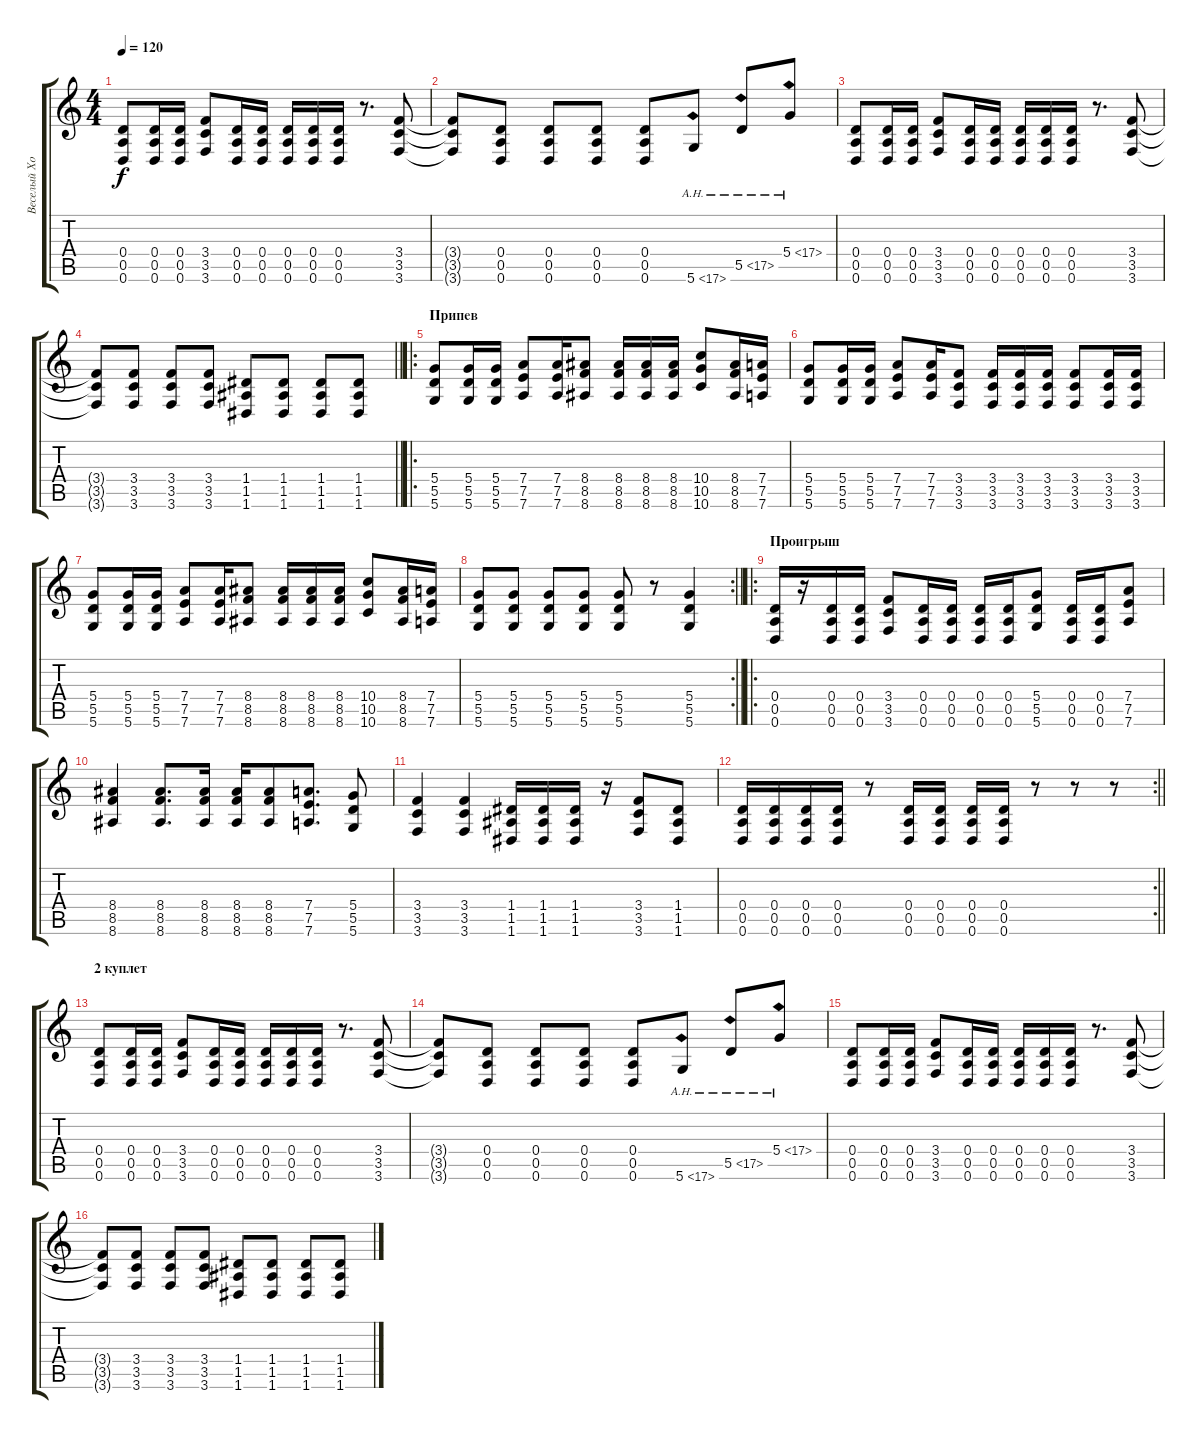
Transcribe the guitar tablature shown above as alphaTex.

\track ("Веселый Хобит" "Веселый Хо") {instrument overdrivenguitar}
\staff {score tabs}
\tuning (E4 B3 G3 D3 A2 D2) {hide}
\ts (4 4)
\tempo 120
\clef g2
\ks c
(0.4 0.5 0.6).8{dy f} (0.4 0.5 0.6).16 (0.4 0.5 0.6).16 (3.4 3.5 3.6).8 (0.4 0.5 0.6).16 (0.4 0.5 0.6).16 (0.4 0.5 0.6).16 (0.4 0.5 0.6).16 (0.4 0.5 0.6).16 r.8{d} (3.4 3.5 3.6).8 |
(3.4{t} 3.5{t} 3.6{t}).8 (0.4 0.5 0.6).8 (0.4 0.5 0.6).8 (0.4 0.5 0.6).8 (0.4 0.5 0.6).8 5.6{ah 12}.8 5.5{ah 12}.8 5.4{ah 12}.8 |
(0.4 0.5 0.6).8 (0.4 0.5 0.6).16 (0.4 0.5 0.6).16 (3.4 3.5 3.6).8 (0.4 0.5 0.6).16 (0.4 0.5 0.6).16 (0.4 0.5 0.6).16 (0.4 0.5 0.6).16 (0.4 0.5 0.6).16 r.8{d} (3.4 3.5 3.6).8 |
\barLineRight lightlight
(3.4{t} 3.5{t} 3.6{t}).8 (3.4 3.5 3.6).8 (3.4 3.5 3.6).8 (3.4 3.5 3.6).8 (1.4 1.5 1.6).8 (1.4 1.5 1.6).8 (1.4 1.5 1.6).8 (1.4 1.5 1.6).8 |
\ro
\section ("" "Припев")
(5.4 5.5 5.6).8 (5.4 5.5 5.6).16 (5.4 5.5 5.6).16 (7.4 7.5 7.6).8 (7.4 7.5 7.6).16 (8.4 8.5 8.6).8 (8.4 8.5 8.6).16 (8.4 8.5 8.6).16 (8.4 8.5 8.6).16 (10.4 10.5 10.6).8 (8.4 8.5 8.6).16 (7.4 7.5 7.6).16 |
(5.4 5.5 5.6).8 (5.4 5.5 5.6).16 (5.4 5.5 5.6).16 (7.4 7.5 7.6).8 (7.4 7.5 7.6).16 (3.4 3.5 3.6).8 (3.4 3.5 3.6).16 (3.4 3.5 3.6).16 (3.4 3.5 3.6).16 (3.4 3.5 3.6).8 (3.4 3.5 3.6).16 (3.4 3.5 3.6).16 |
(5.4 5.5 5.6).8 (5.4 5.5 5.6).16 (5.4 5.5 5.6).16 (7.4 7.5 7.6).8 (7.4 7.5 7.6).16 (8.4 8.5 8.6).8 (8.4 8.5 8.6).16 (8.4 8.5 8.6).16 (8.4 8.5 8.6).16 (10.4 10.5 10.6).8 (8.4 8.5 8.6).16 (7.4 7.5 7.6).16 |
\rc 2
\barLineRight lightlight
(5.4 5.5 5.6).8 (5.4 5.5 5.6).8 (5.4 5.5 5.6).8 (5.4 5.5 5.6).8 (5.4 5.5 5.6).8 r.8 (5.4 5.5 5.6).4 |
\ro
\section ("" "Проигрыш")
(0.4 0.5 0.6).16 r.16 (0.4 0.5 0.6).16 (0.4 0.5 0.6).16 (3.4 3.5 3.6).8 (0.4 0.5 0.6).16 (0.4 0.5 0.6).16 (0.4 0.5 0.6).16 (0.4 0.5 0.6).16 (5.4 5.5 5.6).8 (0.4 0.5 0.6).16 (0.4 0.5 0.6).16 (7.4 7.5 7.6).8 |
(8.4 8.5 8.6).4 (8.4 8.5 8.6).8{d} (8.4 8.5 8.6).16 (8.4 8.5 8.6).16 (8.4 8.5 8.6).8 (7.4 7.5 7.6).8{d} (5.4 5.5 5.6).8 |
(3.4 3.5 3.6).4 (3.4 3.5 3.6).4 (1.4 1.5 1.6).16 (1.4 1.5 1.6).16 (1.4 1.5 1.6).16 r.16 (3.4 3.5 3.6).8 (1.4 1.5 1.6).8 |
\rc 2
\barLineRight lightlight
(0.4 0.5 0.6).16 (0.4 0.5 0.6).16 (0.4 0.5 0.6).16 (0.4 0.5 0.6).16 r.8 (0.4 0.5 0.6).16 (0.4 0.5 0.6).16 (0.4 0.5 0.6).16 (0.4 0.5 0.6).16 r.8 r.8 r.8 |
\section ("" "2 куплет")
(0.4 0.5 0.6).8 (0.4 0.5 0.6).16 (0.4 0.5 0.6).16 (3.4 3.5 3.6).8 (0.4 0.5 0.6).16 (0.4 0.5 0.6).16 (0.4 0.5 0.6).16 (0.4 0.5 0.6).16 (0.4 0.5 0.6).16 r.8{d} (3.4 3.5 3.6).8 |
(3.4{t} 3.5{t} 3.6{t}).8 (0.4 0.5 0.6).8 (0.4 0.5 0.6).8 (0.4 0.5 0.6).8 (0.4 0.5 0.6).8 5.6{ah 12}.8 5.5{ah 12}.8 5.4{ah 12}.8 |
(0.4 0.5 0.6).8 (0.4 0.5 0.6).16 (0.4 0.5 0.6).16 (3.4 3.5 3.6).8 (0.4 0.5 0.6).16 (0.4 0.5 0.6).16 (0.4 0.5 0.6).16 (0.4 0.5 0.6).16 (0.4 0.5 0.6).16 r.8{d} (3.4 3.5 3.6).8 |
(3.4{t} 3.5{t} 3.6{t}).8 (3.4 3.5 3.6).8 (3.4 3.5 3.6).8 (3.4 3.5 3.6).8 (1.4 1.5 1.6).8 (1.4 1.5 1.6).8 (1.4 1.5 1.6).8 (1.4 1.5 1.6).8
